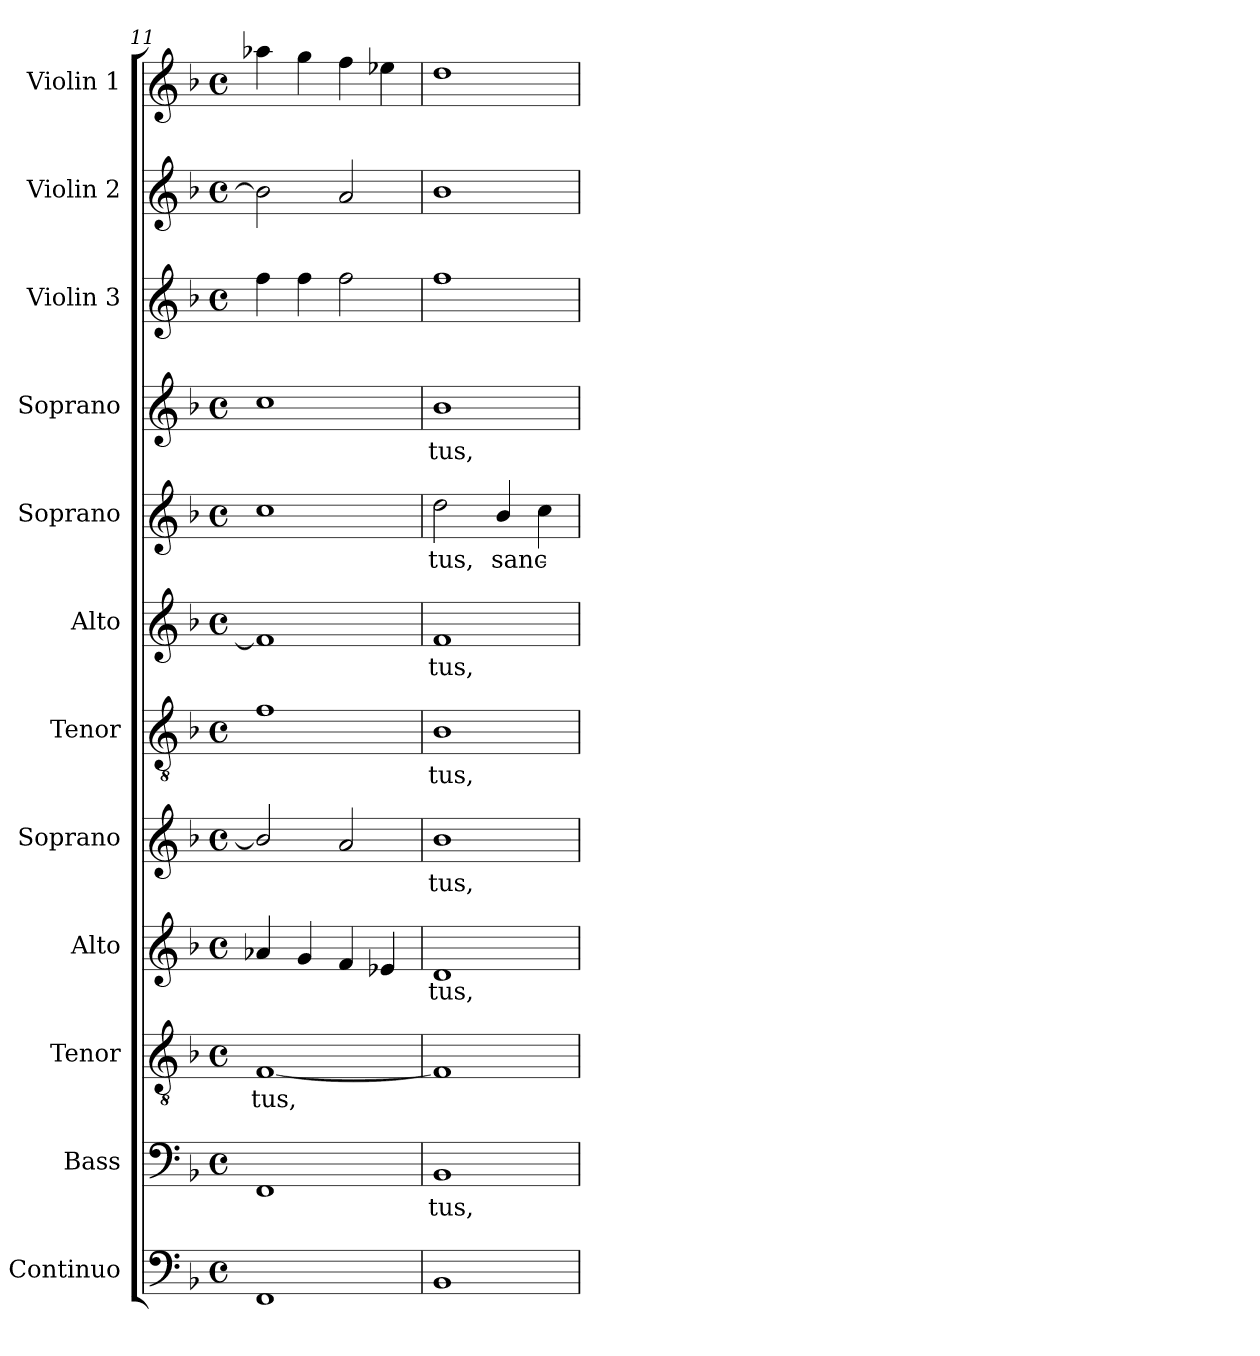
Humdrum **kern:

**kern	**kern	**text	**kern	**text	**kern	**text	**kern	**text	**kern	**text	**kern	**text	**kern	**text	**kern	**text	**kern	**kern	**kern
*part12	*part11	*part11	*part10	*part10	*part9	*part9	*part8	*part8	*part7	*part7	*part6	*part6	*part5	*part5	*part4	*part4	*part3	*part2	*part1
*staff12	*staff11	*staff11	*staff10	*staff10	*staff9	*staff9	*staff8	*staff8	*staff7	*staff7	*staff6	*staff6	*staff5	*staff5	*staff4	*staff4	*staff3	*staff2	*staff1
*I"Continuo	*I"Bass	*	*I"Tenor	*	*I"Alto	*	*I"Soprano	*	*I"Tenor	*	*I"Alto	*	*I"Soprano	*	*I"Soprano	*	*I"Violin 3	*I"Violin 2	*I"Violin 1
*I'Cont.	*I'B.	*	*I'T.	*	*I'A.	*	*I'S.	*	*I'T.	*	*I'A.	*	*I'S.	*	*I'S.	*	*I'Vln. 3	*I'Vln. 2	*I'Vln. 1
*clefF4	*clefF4	*	*clefGv2	*	*clefG2	*	*clefG2	*	*clefGv2	*	*clefG2	*	*clefG2	*	*clefG2	*	*clefG2	*clefG2	*clefG2
*	*	*	*ITrd7c12	*	*	*	*	*	*ITrd7c12	*	*	*	*	*	*	*	*	*	*
*k[b-]	*k[b-]	*	*k[b-]	*	*k[b-]	*	*k[b-]	*	*k[b-]	*	*k[b-]	*	*k[b-]	*	*k[b-]	*	*k[b-]	*k[b-]	*k[b-]
*F:	*F:	*	*F:	*	*F:	*	*F:	*	*F:	*	*F:	*	*F:	*	*F:	*	*F:	*F:	*F:
*M4/4	*M4/4	*	*M4/4	*	*M4/4	*	*M4/4	*	*M4/4	*	*M4/4	*	*M4/4	*	*M4/4	*	*M4/4	*M4/4	*M4/4
*met(c)	*met(c)	*	*met(c)	*	*met(c)	*	*met(c)	*	*met(c)	*	*met(c)	*	*met(c)	*	*met(c)	*	*met(c)	*met(c)	*met(c)
=11	=11	=11	=11	=11	=11	=11	=11	=11	=11	=11	=11	=11	=11	=11	=11	=11	=11	=11	=11
!	!	!	!	!LO:LY:b:color=#000000	!	!	!	!	!	!	!	!	!	!	!	!	!	!	!
1FFi	1FFi	.	[<1FFi	-tus,	4a-Xi/	.	2b-i/]	.	1Fi	.	1fi]	.	1cci	.	1cci	.	4ffi\	2b-i\]	4aa-Xi\
.	.	.	.	.	4gi/	.	.	.	.	.	.	.	.	.	.	.	4ffi\	.	4ggi\
.	.	.	.	.	4fi/	.	2ai/	.	.	.	.	.	.	.	.	.	2ffi\	2ai/	4ffi\
.	.	.	.	.	4e-Xi/	.	.	.	.	.	.	.	.	.	.	.	.	.	4ee-Xi\
=12	=12	=12	=12	=12	=12	=12	=12	=12	=12	=12	=12	=12	=12	=12	=12	=12	=12	=12	=12
!	!	!LO:LY:b:color=#000000	!	!	!	!	!	!	!	!	!	!	!	!	!	!	!	!	!
!	!	!	!	!	!	!LO:LY:b:color=#000000	!	!	!	!	!	!	!	!	!	!	!	!	!
!	!	!	!	!	!	!	!	!LO:LY:b:color=#000000	!	!	!	!	!	!	!	!	!	!	!
!	!	!	!	!	!	!	!	!	!	!LO:LY:b:color=#000000	!	!	!	!	!	!	!	!	!
!	!	!	!	!	!	!	!	!	!	!	!	!LO:LY:b:color=#000000	!	!	!	!	!	!	!
!	!	!	!	!	!	!	!	!	!	!	!	!	!	!LO:LY:b:color=#000000	!	!	!	!	!
!	!	!	!	!	!	!	!	!	!	!	!	!	!	!	!	!LO:LY:b:color=#000000	!	!	!
1BB-i	1BB-i	-tus,	1FFi]	.	1di	-tus,	1b-i	-tus,	1BB-i	-tus,	1fi	-tus,	2ddi\	-tus,	1b-i	-tus,	1ffi	1b-i	1ddi
!	!	!	!	!	!	!	!	!	!	!	!	!	!	!LO:LY:b:color=#000000	!	!	!	!	!
.	.	.	.	.	.	.	.	.	.	.	.	.	4b-i/	sanc-	.	.	.	.	.
.	.	.	.	.	.	.	.	.	.	.	.	.	4cci\	.	.	.	.	.	.
=	=	=	=	=	=	=	=	=	=	=	=	=	=	=	=	=	=	=	=
*-	*-	*-	*-	*-	*-	*-	*-	*-	*-	*-	*-	*-	*-	*-	*-	*-	*-	*-	*-
